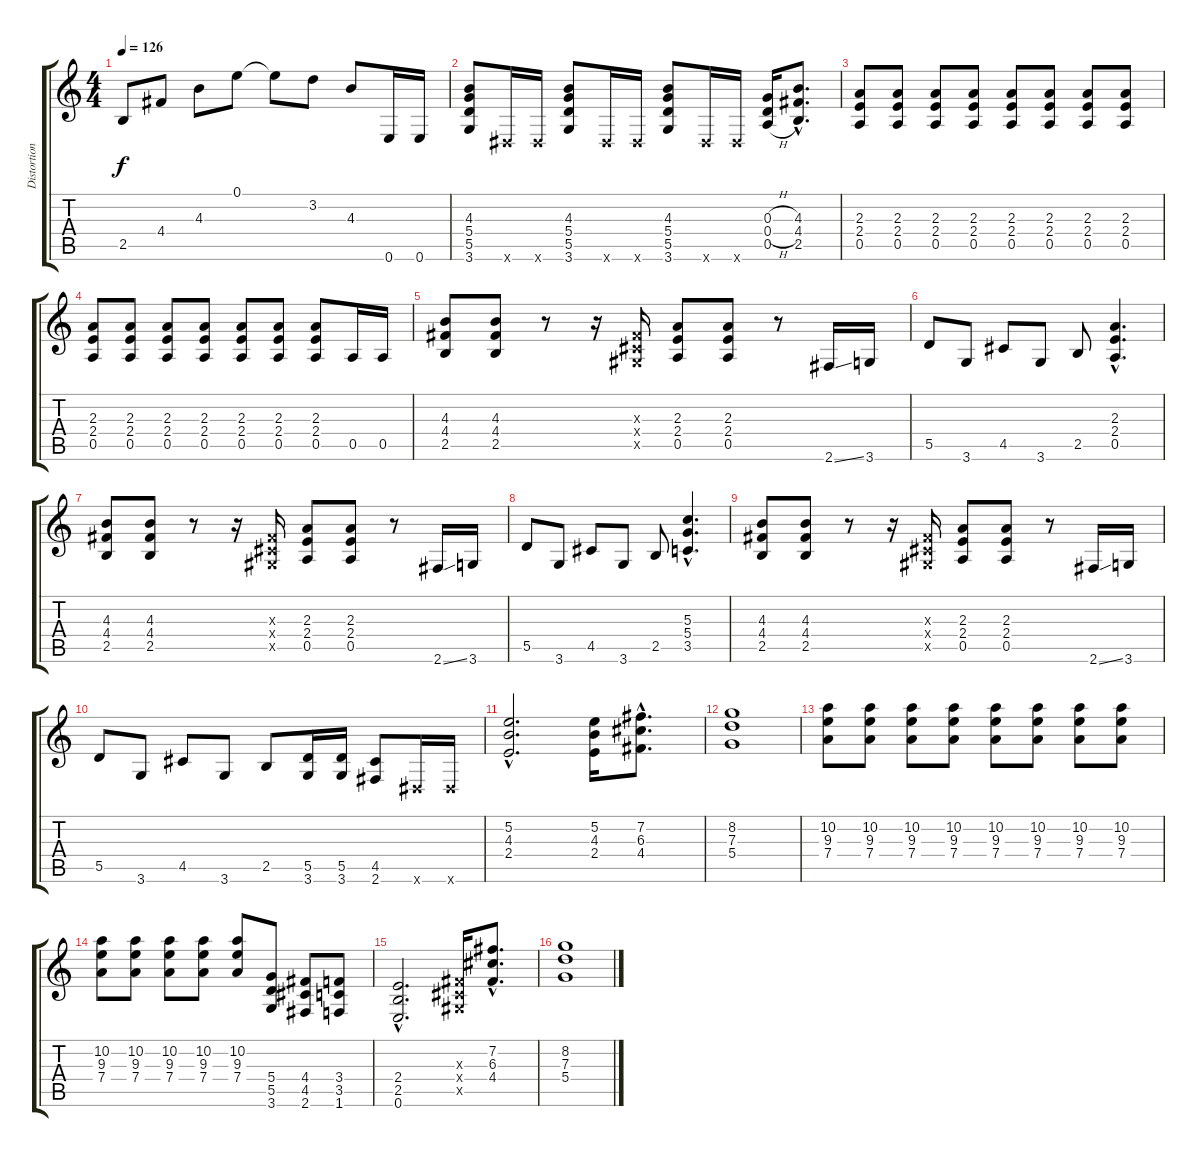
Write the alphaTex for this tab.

\track ("Distortion Guitar 3" "Distortion") {instrument distortionguitar}
\staff {score tabs}
\tuning (E4 B3 G3 D3 A2 E2) {hide}
\ts (4 4)
\tempo 126
\clef g2
\ks c
2.5.8{dy f} 4.4.8 4.3.8 0.1.8 0.1{t}.8 3.2.8 4.3.8 0.6.16 0.6.16 |
(4.3 5.4 5.5 3.6).8 -1.6{x}.16 -1.6{x}.16 (4.3 5.4 5.5 3.6).8 -1.6{x}.16 -1.6{x}.16 (4.3 5.4 5.5 3.6).8 -1.6{x}.16 -1.6{x}.16 (0.3{h} 0.4{h} 0.5{h}).16 (4.3{hac} 4.4{hac} 2.5{hac}).8{d} |
(2.3 2.4 0.5).8 (2.3 2.4 0.5).8 (2.3 2.4 0.5).8 (2.3 2.4 0.5).8 (2.3 2.4 0.5).8 (2.3 2.4 0.5).8 (2.3 2.4 0.5).8 (2.3 2.4 0.5).8 |
(2.3 2.4 0.5).8 (2.3 2.4 0.5).8 (2.3 2.4 0.5).8 (2.3 2.4 0.5).8 (2.3 2.4 0.5).8 (2.3 2.4 0.5).8 (2.3 2.4 0.5).8 0.5.16 0.5.16 |
(4.3 4.4 2.5).8 (4.3 4.4 2.5).8 r.8 r.16 (-1.3{x} -1.4{x} -1.5{x}).16 (2.3 2.4 0.5).8 (2.3 2.4 0.5).8 r.8 2.6{ss}.16 3.6.16 |
5.5.8 3.6.8 4.5.8 3.6.8 2.5.8 (2.3{hac} 2.4{hac} 0.5{hac}).4{d} |
(4.3 4.4 2.5).8 (4.3 4.4 2.5).8 r.8 r.16 (-1.3{x} -1.4{x} -1.5{x}).16 (2.3 2.4 0.5).8 (2.3 2.4 0.5).8 r.8 2.6{ss}.16 3.6.16 |
5.5.8 3.6.8 4.5.8 3.6.8 2.5.8 (5.3{hac} 5.4{hac} 3.5{hac}).4{d} |
(4.3 4.4 2.5).8 (4.3 4.4 2.5).8 r.8 r.16 (-1.3{x} -1.4{x} -1.5{x}).16 (2.3 2.4 0.5).8 (2.3 2.4 0.5).8 r.8 2.6{ss}.16 3.6.16 |
5.5.8 3.6.8 4.5.8 3.6.8 2.5.8 (5.5 3.6).16 (5.5 3.6).16 (4.5 2.6).8 -1.6{x}.16 -1.6{x}.16 |
(5.2{hac} 4.3{hac} 2.4{hac}).2{d} (5.2 4.3 2.4).16 (7.2{hac} 6.3{hac} 4.4{hac}).8{d} |
(8.2 7.3 5.4).1 |
(10.2 9.3 7.4).8 (10.2 9.3 7.4).8 (10.2 9.3 7.4).8 (10.2 9.3 7.4).8 (10.2 9.3 7.4).8 (10.2 9.3 7.4).8 (10.2 9.3 7.4).8 (10.2 9.3 7.4).8 |
(10.2 9.3 7.4).8 (10.2 9.3 7.4).8 (10.2 9.3 7.4).8 (10.2 9.3 7.4).8 (10.2 9.3 7.4).8 (5.4 5.5 3.6).8 (4.4 4.5 2.6).8 (3.4 3.5 1.6).8 |
(2.4{hac} 2.5{hac} 0.6{hac}).2{d} (-1.3{x} -1.4{x} -1.5{x}).16 (7.2{hac} 6.3{hac} 4.4{hac}).8{d} |
(8.2 7.3 5.4).1
